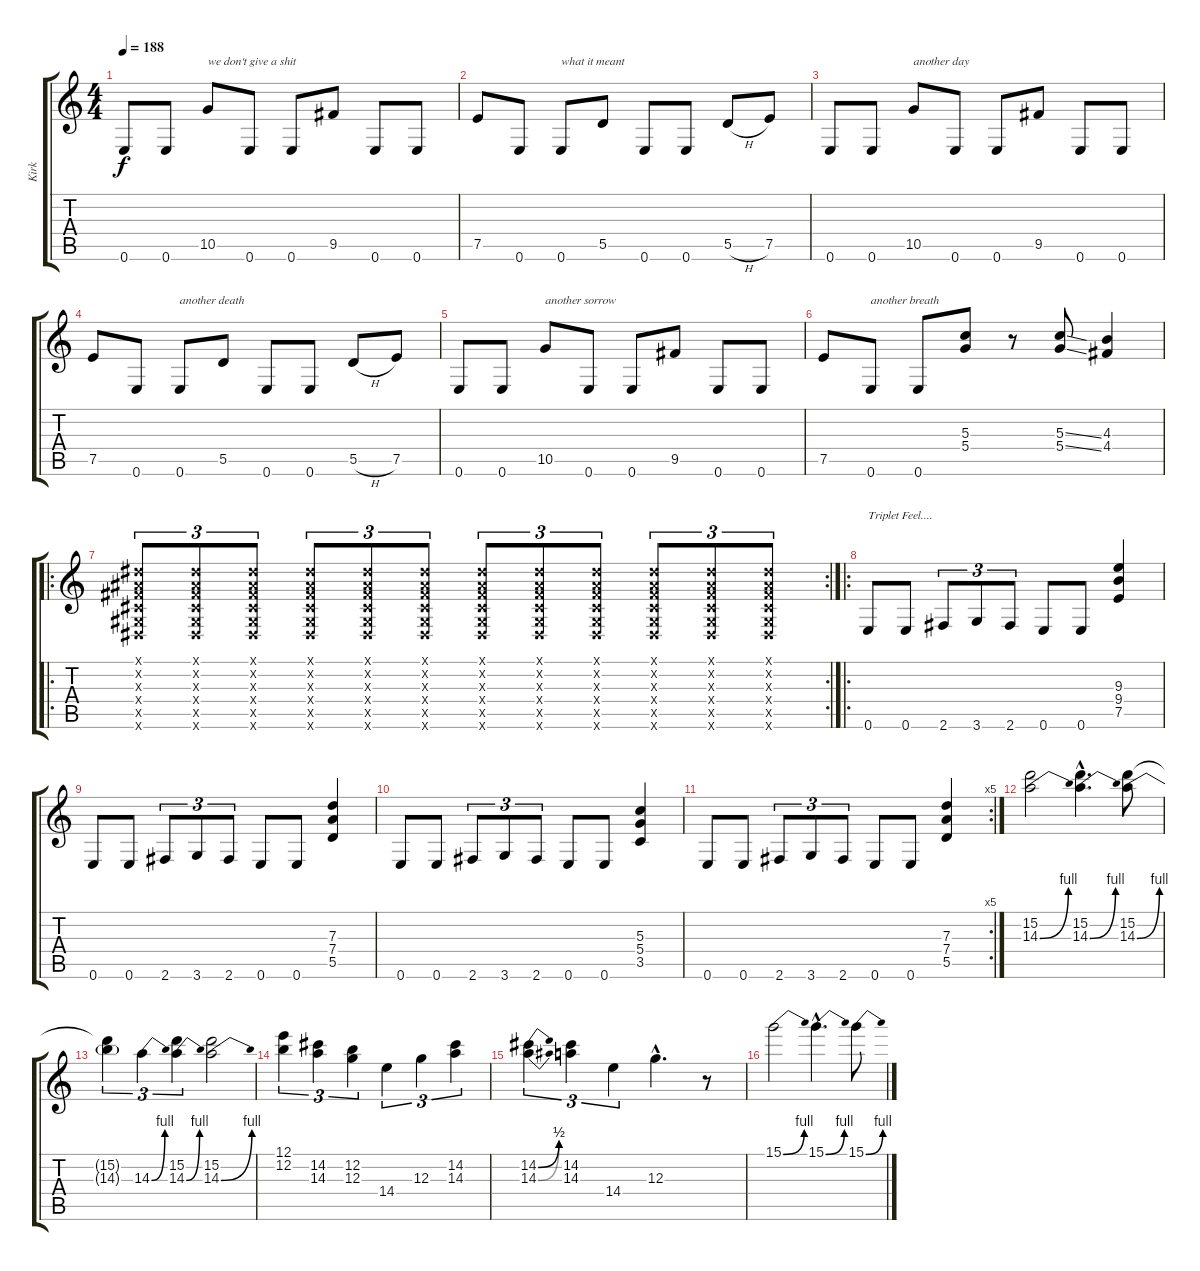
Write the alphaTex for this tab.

\track ("Kirk" "Kirk") {instrument distortionguitar}
\staff {score tabs}
\tuning (E4 B3 G3 D3 A2 E2) {hide}
\ts (4 4)
\tempo 188
\clef g2
\ks c
0.6.8{dy f} 0.6.8 10.5.8{txt "we don't give a shit "} 0.6.8 0.6.8 9.5.8 0.6.8 0.6.8 |
7.5.8 0.6.8 0.6.8{txt "what it meant"} 5.5.8 0.6.8 0.6.8 5.5{h}.8 7.5.8 |
0.6.8 0.6.8 10.5.8{txt "another day"} 0.6.8 0.6.8 9.5.8 0.6.8 0.6.8 |
7.5.8 0.6.8 0.6.8{txt "another death"} 5.5.8 0.6.8 0.6.8 5.5{h}.8 7.5.8 |
0.6.8 0.6.8 10.5.8{txt "another sorrow"} 0.6.8 0.6.8 9.5.8 0.6.8 0.6.8 |
7.5.8 0.6.8{txt "another breath"} 0.6.8 (5.3 5.4).8 r.8 (5.3{ss} 5.4{ss}).8 (4.3 4.4).4 |
\ro
\rc 2
(-1.1{x} -1.2{x} -1.3{x} -1.4{x} -1.5{x} -1.6{x}).8{tu (3 2)} (-1.1{x} -1.2{x} -1.3{x} -1.4{x} -1.5{x} -1.6{x}).8{tu (3 2)} (-1.1{x} -1.2{x} -1.3{x} -1.4{x} -1.5{x} -1.6{x}).8{tu (3 2)} (-1.1{x} -1.2{x} -1.3{x} -1.4{x} -1.5{x} -1.6{x}).8{tu (3 2)} (-1.1{x} -1.2{x} -1.3{x} -1.4{x} -1.5{x} -1.6{x}).8{tu (3 2)} (-1.1{x} -1.2{x} -1.3{x} -1.4{x} -1.5{x} -1.6{x}).8{tu (3 2)} (-1.1{x} -1.2{x} -1.3{x} -1.4{x} -1.5{x} -1.6{x}).8{tu (3 2)} (-1.1{x} -1.2{x} -1.3{x} -1.4{x} -1.5{x} -1.6{x}).8{tu (3 2)} (-1.1{x} -1.2{x} -1.3{x} -1.4{x} -1.5{x} -1.6{x}).8{tu (3 2)} (-1.1{x} -1.2{x} -1.3{x} -1.4{x} -1.5{x} -1.6{x}).8{tu (3 2)} (-1.1{x} -1.2{x} -1.3{x} -1.4{x} -1.5{x} -1.6{x}).8{tu (3 2)} (-1.1{x} -1.2{x} -1.3{x} -1.4{x} -1.5{x} -1.6{x}).8{tu (3 2)} |
\ro
0.6.8{txt "Triplet Feel...."} 0.6.8 2.6.8{tu (3 2)} 3.6.8{tu (3 2)} 2.6.8{tu (3 2)} 0.6.8 0.6.8 (9.3 9.4 7.5).4 |
0.6.8 0.6.8 2.6.8{tu (3 2)} 3.6.8{tu (3 2)} 2.6.8{tu (3 2)} 0.6.8 0.6.8 (7.3 7.4 5.5).4 |
0.6.8 0.6.8 2.6.8{tu (3 2)} 3.6.8{tu (3 2)} 2.6.8{tu (3 2)} 0.6.8 0.6.8 (5.3 5.4 3.5).4 |
\rc 5
0.6.8 0.6.8 2.6.8{tu (3 2)} 3.6.8{tu (3 2)} 2.6.8{tu (3 2)} 0.6.8 0.6.8 (7.3 7.4 5.5).4 |
(15.2 14.3{be (bend 0 0 60 4)}).2 (15.2{hac} 14.3{be (bend 0 0 60 4) hac}).4{d} (15.2 14.3{be (bend 0 0 60 4)}).8 |
(15.2{t} 14.3{t}).4{tu (3 2)} 14.3{be (bend 0 0 60 4)}.4{tu (3 2)} (15.2 14.3{be (bend 0 0 60 4)}).4{tu (3 2)} (15.2 14.3{be (bend 0 0 60 4)}).2 |
(12.1 12.2).4{tu (3 2)} (14.2 14.3).4{tu (3 2)} (12.2 12.3).4{tu (3 2)} 14.4.4{tu (3 2)} 12.3.4{tu (3 2)} (14.2 14.3).4{tu (3 2)} |
(14.2{be (bend 0 0 60 2)} 14.3{be (bend 0 0 60 2)}).4{tu (3 2)} (14.2 14.3).4{tu (3 2)} 14.4.4{tu (3 2)} 12.3{hac}.4{d} r.8 |
15.1{be (bend 0 0 60 4)}.2 15.1{be (bend 0 0 60 4) hac}.4{d} 15.1{be (bend 0 0 60 4)}.8
